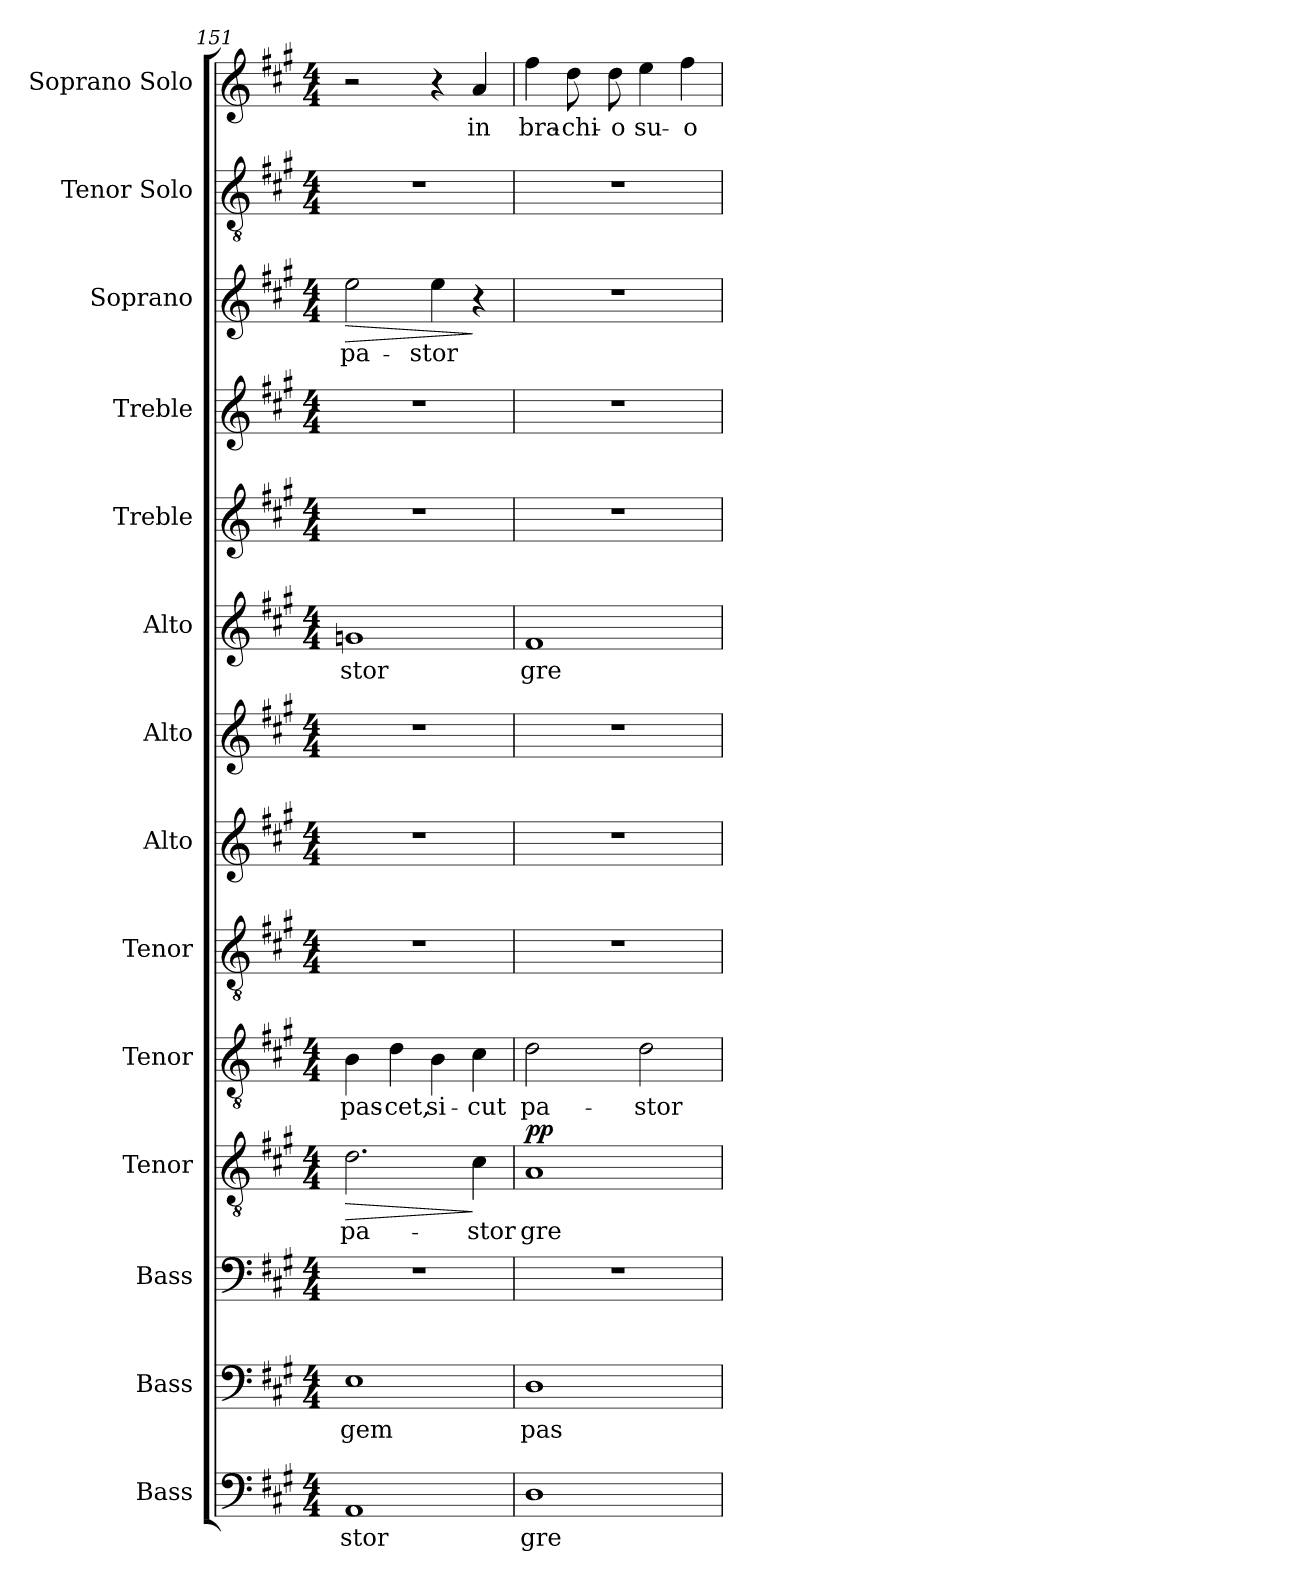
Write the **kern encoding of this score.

**kern	**text	**kern	**text	**kern	**kern	**text	**dynam	**kern	**text	**kern	**kern	**kern	**kern	**text	**kern	**kern	**kern	**text	**dynam	**kern	**kern	**text
*part14	*part14	*part13	*part13	*part12	*part11	*part11	*part11	*part10	*part10	*part9	*part8	*part7	*part6	*part6	*part5	*part4	*part3	*part3	*part3	*part2	*part1	*part1
*staff14	*staff14	*staff13	*staff13	*staff12	*staff11	*staff11	*staff11	*staff10	*staff10	*staff9	*staff8	*staff7	*staff6	*staff6	*staff5	*staff4	*staff3	*staff3	*staff3	*staff2	*staff1	*staff1
*I"Bass	*	*I"Bass	*	*I"Bass	*I"Tenor	*	*	*I"Tenor	*	*I"Tenor	*I"Alto	*I"Alto	*I"Alto	*	*I"Treble	*I"Treble	*I"Soprano	*	*	*I"Tenor Solo	*I"Soprano Solo	*
*I'B. 2.	*	*I'B. 1.	*	*I'B.	*I'T. 2.	*	*	*I'T. 1.	*	*I'T.	*I'A. 2.	*I'A. 1.	*I'A.	*	*	*	*I'S.	*	*	*I'T.  Solo	*I'S.  Solo	*
*clefF4	*	*clefF4	*	*clefF4	*clefGv2	*	*	*clefGv2	*	*clefGv2	*clefG2	*clefG2	*clefG2	*	*clefG2	*clefG2	*clefG2	*	*	*clefGv2	*clefG2	*
*	*	*	*	*	*ITrd7c12	*	*	*ITrd7c12	*	*ITrd7c12	*	*	*	*	*	*	*	*	*	*ITrd7c12	*	*
*k[f#c#g#]	*	*k[f#c#g#]	*	*k[f#c#g#]	*k[f#c#g#]	*	*	*k[f#c#g#]	*	*k[f#c#g#]	*k[f#c#g#]	*k[f#c#g#]	*k[f#c#g#]	*	*k[f#c#g#]	*k[f#c#g#]	*k[f#c#g#]	*	*	*k[f#c#g#]	*k[f#c#g#]	*
*f#:	*	*f#:	*	*f#:	*f#:	*	*	*f#:	*	*f#:	*f#:	*f#:	*f#:	*	*f#:	*f#:	*f#:	*	*	*f#:	*f#:	*
*M4/4	*	*M4/4	*	*M4/4	*M4/4	*	*	*M4/4	*	*M4/4	*M4/4	*M4/4	*M4/4	*	*M4/4	*M4/4	*M4/4	*	*	*M4/4	*M4/4	*
=151	=151	=151	=151	=151	=151	=151	=151	=151	=151	=151	=151	=151	=151	=151	=151	=151	=151	=151	=151	=151	=151	=151
!	!LO:LY:b:color=#000000	!	!	!	!	!	!	!	!	!	!	!	!	!	!	!	!	!	!	!	!	!
!	!	!	!LO:LY:b:color=#000000	!	!	!	!	!	!	!	!	!	!	!	!	!	!	!	!	!	!	!
!	!	!	!	!	!	!LO:LY:b:color=#000000	!LO:HP:b	!	!	!	!	!	!	!	!	!	!	!	!	!	!	!
!	!	!	!	!	!	!	!	!	!LO:LY:b:color=#000000	!	!	!	!	!	!	!	!	!	!	!	!	!
!	!	!	!	!	!	!	!	!	!	!	!	!	!	!LO:LY:b:color=#000000	!	!	!	!	!	!	!	!
!	!	!	!	!	!	!	!	!	!	!	!	!	!	!	!	!	!	!LO:LY:b:color=#000000	!LO:HP:b	!	!	!
1AAi	-stor	1Ei	-gem	1r	2.Di\	pa-	>	4BBi\	pas-	1r	1r	1r	1gni	-stor	1r	1r	2eei\	pa-	>	1r	2r	.
!	!	!	!	!	!	!	!	!	!LO:LY:b:color=#000000	!	!	!	!	!	!	!	!	!	!	!	!	!
.	.	.	.	.	.	.	.	4Di\	-cet,	.	.	.	.	.	.	.	.	.	.	.	.	.
!	!	!	!	!	!	!	!	!	!LO:LY:b:color=#000000	!	!	!	!	!	!	!	!	!	!	!	!	!
!	!	!	!	!	!	!	!	!	!	!	!	!	!	!	!	!	!	!LO:LY:b:color=#000000	!	!	!	!
.	.	.	.	.	.	.	.	4BBi\	si-	.	.	.	.	.	.	.	4eei\	-stor	.	.	4r	.
!	!	!	!	!	!	!LO:LY:b:color=#000000	!	!	!	!	!	!	!	!	!	!	!	!	!	!	!	!
!	!	!	!	!	!	!	!	!	!LO:LY:b:color=#000000	!	!	!	!	!	!	!	!	!	!	!	!	!
!	!	!	!	!	!	!	!	!	!	!	!	!	!	!	!	!	!	!	!	!	!	!LO:LY:b:color=#000000
.	.	.	.	.	4C#i\	-stor	]	4C#i\	-cut	.	.	.	.	.	.	.	4r	.	]	.	4ai/	in
!!LO:LB:g=z
=152	=152	=152	=152	=152	=152	=152	=152	=152	=152	=152	=152	=152	=152	=152	=152	=152	=152	=152	=152	=152	=152	=152
!	!LO:LY:b:color=#000000	!	!	!	!	!	!	!	!	!	!	!	!	!	!	!	!	!	!	!	!	!
!	!	!	!LO:LY:b:color=#000000	!	!	!	!	!	!	!	!	!	!	!	!	!	!	!	!	!	!	!
!	!	!	!	!	!	!LO:LY:b:color=#000000	!	!	!	!	!	!	!	!	!	!	!	!	!	!	!	!
!	!	!	!	!	!	!	!	!	!LO:LY:b:color=#000000	!	!	!	!	!	!	!	!	!	!	!	!	!
!	!	!	!	!	!	!	!	!	!	!	!	!	!	!LO:LY:b:color=#000000	!	!	!	!	!	!	!	!
!	!	!	!	!	!	!	!	!	!	!	!	!	!	!	!	!	!	!	!	!	!	!LO:LY:b:color=#000000
1Di	gre-	1Di	pas-	1r	1AAi	gre-	pp	2Di\	pa-	1r	1r	1r	1f#i	gre-	1r	1r	1r	.	.	1r	4ff#i\	bra-
!	!	!	!	!	!	!	!	!	!	!	!	!	!	!	!	!	!	!	!	!	!	!LO:LY:b:color=#000000
.	.	.	.	.	.	.	.	.	.	.	.	.	.	.	.	.	.	.	.	.	8ddi\	-chi-
!	!	!	!	!	!	!	!	!	!	!	!	!	!	!	!	!	!	!	!	!	!	!LO:LY:b:color=#000000
.	.	.	.	.	.	.	.	.	.	.	.	.	.	.	.	.	.	.	.	.	8ddi\	-o
!	!	!	!	!	!	!	!	!	!LO:LY:b:color=#000000	!	!	!	!	!	!	!	!	!	!	!	!	!
!	!	!	!	!	!	!	!	!	!	!	!	!	!	!	!	!	!	!	!	!	!	!LO:LY:b:color=#000000
.	.	.	.	.	.	.	.	2Di\	-stor	.	.	.	.	.	.	.	.	.	.	.	4eei\	su-
!	!	!	!	!	!	!	!	!	!	!	!	!	!	!	!	!	!	!	!	!	!	!LO:LY:b:color=#000000
.	.	.	.	.	.	.	.	.	.	.	.	.	.	.	.	.	.	.	.	.	4ff#i\	-o
=	=	=	=	=	=	=	=	=	=	=	=	=	=	=	=	=	=	=	=	=	=	=
*-	*-	*-	*-	*-	*-	*-	*-	*-	*-	*-	*-	*-	*-	*-	*-	*-	*-	*-	*-	*-	*-	*-
